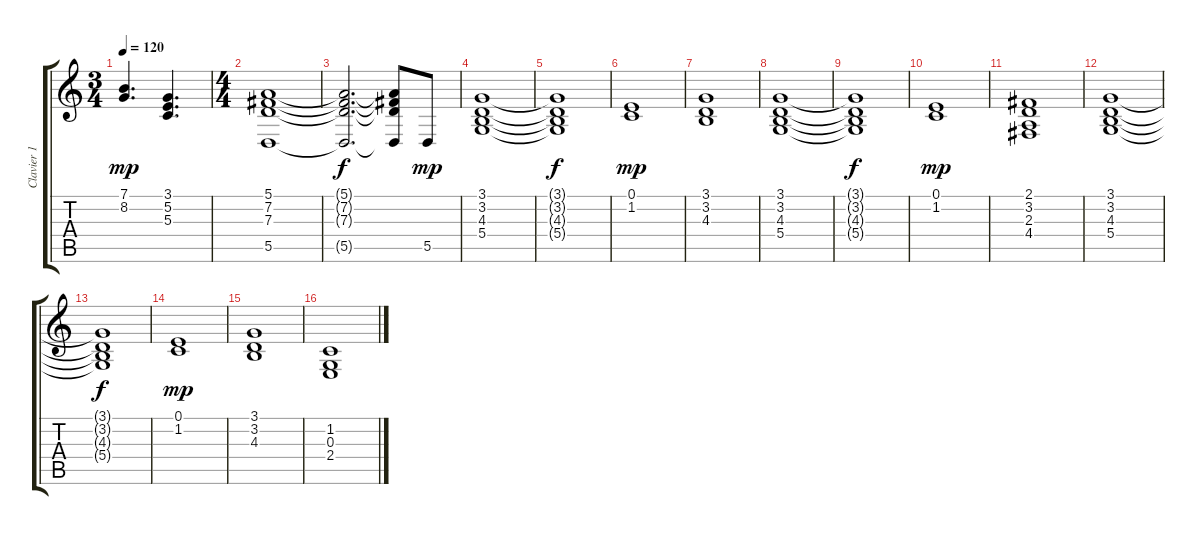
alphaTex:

\track ("Clavier 1" "Clavier 1") {instrument pad2warm}
\staff {score tabs}
\tuning (E4 B3 G3 D3 A2 E2) {hide}
\ts (3 4)
\tempo 120
\clef g2
\ks c
(7.1 8.2).4{d dy mp} (3.1 5.2 5.3).4{d} |
\ts (4 4)
(5.1 7.2 7.3 5.5).1 |
(5.1{t} 7.2{t} 7.3{t} 5.5{t}).2{d dy f} (5.1{t} 7.2{t} 7.3{t} 5.5{t}).8 5.5.8{dy mp} |
(3.1 3.2 4.3 5.4).1 |
(3.1{t} 3.2{t} 4.3{t} 5.4{t}).1{dy f} |
(0.1 1.2).1{dy mp} |
(3.1 3.2 4.3).1 |
(3.1 3.2 4.3 5.4).1 |
(3.1{t} 3.2{t} 4.3{t} 5.4{t}).1{dy f} |
(0.1 1.2).1{dy mp} |
(2.1 3.2 2.3 4.4).1 |
(3.1 3.2 4.3 5.4).1 |
(3.1{t} 3.2{t} 4.3{t} 5.4{t}).1{dy f} |
(0.1 1.2).1{dy mp} |
(3.1 3.2 4.3).1 |
(1.2 0.3 2.4).1
